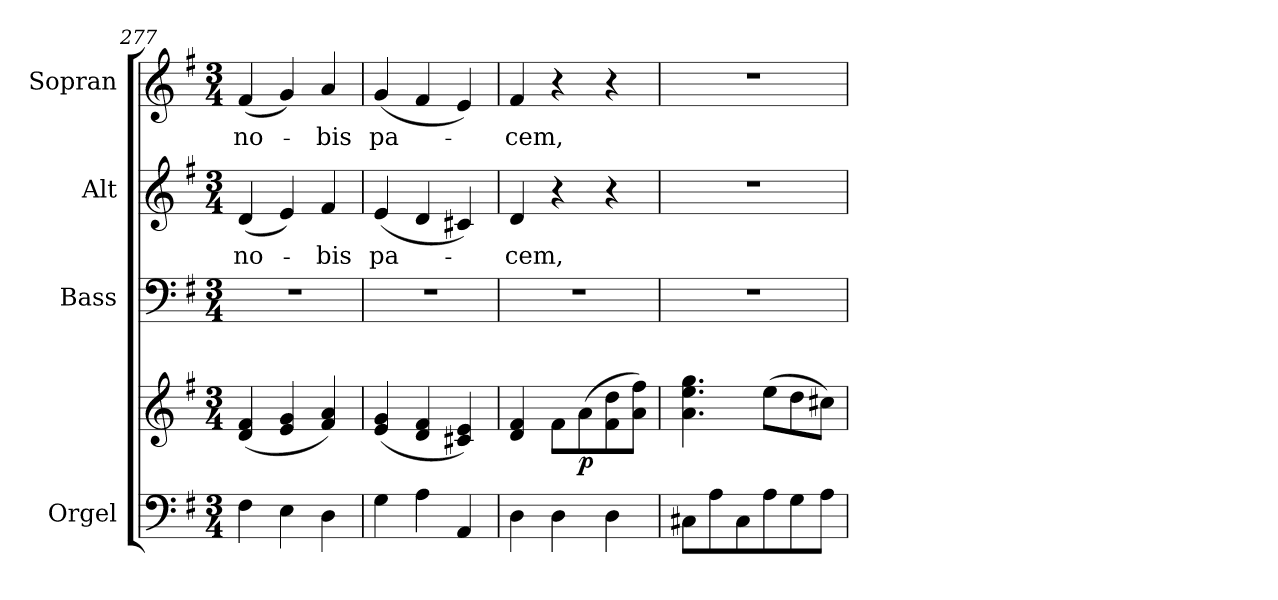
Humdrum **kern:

**kern	**kern	**dynam	**kern	**kern	**text	**kern	**text
*part4	*part4	*part4	*part3	*part2	*part2	*part1	*part1
*staff5	*staff4	*staff4/5	*staff3	*staff2	*staff2	*staff1	*staff1
*I"Orgel	*	*	*I"Bass	*I"Alt	*	*I"Sopran	*
*I'Org.	*	*	*I'B.	*I'A.	*	*I'S.	*
!!LO:LB:g=z
*clefF4	*clefG2	*	*clefF4	*clefG2	*	*clefG2	*
*k[f#]	*k[f#]	*	*k[f#]	*k[f#]	*	*k[f#]	*
*G:	*G:	*	*G:	*G:	*	*G:	*
*M3/4	*M3/4	*	*M3/4	*M3/4	*	*M3/4	*
=277	=277	=277	=277	=277	=277	=277	=277
!	!	!	!	!	!LO:LY:b	!	!LO:LY:b
4F#\	(<4d/ 4f#/	.	2.r	(<4d/	no-	(<4f#/	no-
4E\	4e/ 4g/	.	.	4e/)	.	4g/)	.
!	!	!	!	!	!LO:LY:b	!	!LO:LY:b
4D\	4f#/ 4a/)	.	.	4f#/	-bis	4a/	-bis
=278	=278	=278	=278	=278	=278	=278	=278
!	!	!	!	!	!LO:LY:b	!	!LO:LY:b
4G\	(<4e/ 4g/	.	2.r	(<4e/	pa-	(<4g/	pa-
4A\	4d/ 4f#/	.	.	4d/	.	4f#/	.
4AA/	4c#X/ 4e/)	.	.	4c#X/)	.	4e/)	.
=279	=279	=279	=279	=279	=279	=279	=279
!	!	!	!	!	!LO:LY:b	!	!LO:LY:b
4D\	4d/ 4f#/	.	2.r	4d/	-cem,	4f#/	-cem,
4D\	8f#\L	.	.	4r	.	4r	.
!	!	!LO:DY:b	!	!	!	!	!
.	(>8a\	p	.	.	.	.	.
4D\	8f#\ 8dd\	.	.	4r	.	4r	.
.	8a\ 8ff#\J)	.	.	.	.	.	.
=280	=280	=280	=280	=280	=280	=280	=280
8C#X\L	4.a\ 4.ee\ 4.gg\	.	2.r	2.r	.	2.r	.
8A\	.	.	.	.	.	.	.
8C#\	.	.	.	.	.	.	.
8A\	(>8ee\L	.	.	.	.	.	.
8G\	8dd\	.	.	.	.	.	.
8A\J	8cc#X\J)	.	.	.	.	.	.
=	=	=	=	=	=	=	=
*-	*-	*-	*-	*-	*-	*-	*-
